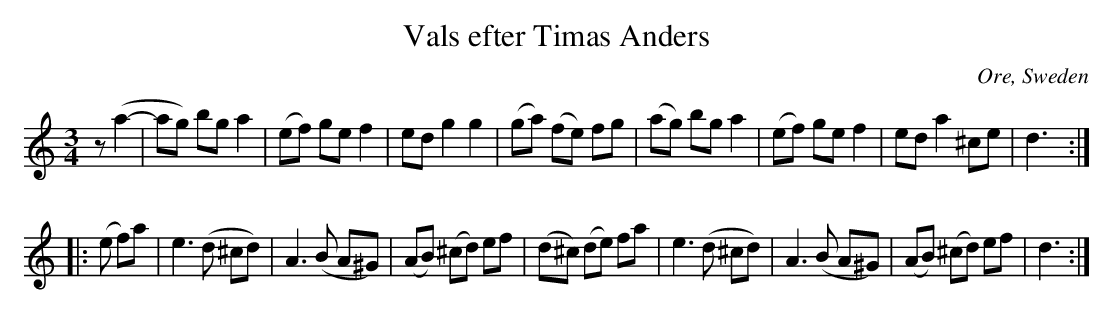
X:1
T: Vals efter Timas Anders
O: Ore, Sweden
M: 3/4
L: 1/8
K: Ddor
z(a2- |\
 ag) bg a2 | (ef) ge f2 | ed g2 g2 | (ga) (fe) fg |\
(ag) bg a2 | (ef) ge f2 | ed a2 ^ce | d3 :|
|: (e f)a |\
e3 (d ^cd) | A3 (B A^G) | (AB) (^cd) ef | (d^c) (de) fa |\
e3 (d ^cd) | A3 (B A^G) | (AB) (^cd) ef | d3 :|
